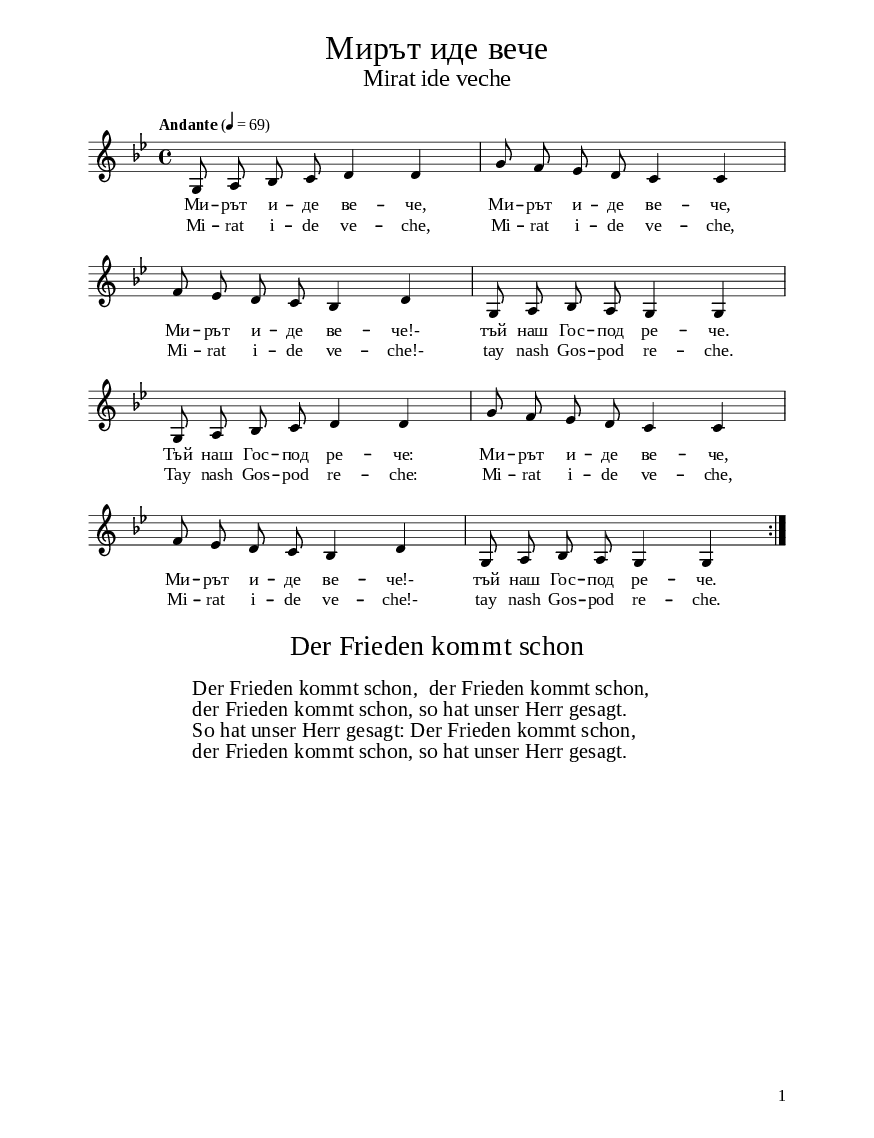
\version "2.22.1"

% include paper part and global functions
\include "include/globals.ily"

\bookpart {
  \include "include/bookpart-paper.ily"
  \score {
    \include "include/score-layout.ily"

    \new Voice \relative c' {
      \clef treble
      \key g \minor
      \time 4/4
      \tempoFunc "Andante" 4 "69"
      \autoBeamOff
      \repeat volta 2 {
        g8 a bes c d4 d4 | g8 f es d c4 c |  \break

        f8 es d c bes 4 d 4 | g,8 a bes a g4 g4 | \break

        g8 a bes c d4 d4 | g8 f es d c4 c |  \break

        f8 es d c bes 4 d 4 |  g,8 a bes a g4 g4 |
      }


    }

    \addlyrics {
      Ми -- рът и -- де ве -- че, Ми -- рът и -- де ве -- че, Ми -- рът и -- де ве -- че!-
      тъй наш Гос -- под ре -- че.
      Tъй наш Гос -- под ре -- че: Ми -- рът и -- де ве -- че, Ми -- рът и -- де ве -- че!-
      тъй наш Гос -- под ре -- че.
    }
    \addlyrics {
      Mi -- rat i -- de ve -- che, Mi -- rat i -- de ve -- che, Mi -- rat i -- de ve -- che!-
      tay nash Gos -- pod re -- che.
      Tay nash Gos -- pod re -- che: Mi -- rat i -- de ve -- che, Mi -- rat i -- de ve -- che!-
      tay nash Gos -- pod re -- che.}

      \header {
        title = \titleFunc "Мирът иде вече" "Mirat ide veche"
      }

      \midi{}

    } % score

    

    % include foreign translation(s) of the song
    \version "2.22.1"

\markup \fill-line { \fontsize #deTitleFontSize "Der Frieden kommt schon" }
\markup \null
\markup \null
\markup \fontsize #deCoupletFontSize {
  \hspace #10
  \override #`(baseline-skip . ,deCoupletBaselineSkip)

  \column {
    \line { "Der Frieden kommt schon,  der Frieden kommt schon," }
     \line { "der Frieden kommt schon, so hat unser Herr gesagt."  }

    \line { "So hat unser Herr gesagt: Der Frieden kommt schon, "}
  \line {"der Frieden kommt schon, so hat unser Herr gesagt." }

  }
}


  } % bookpart

  % Più mosso
  %
